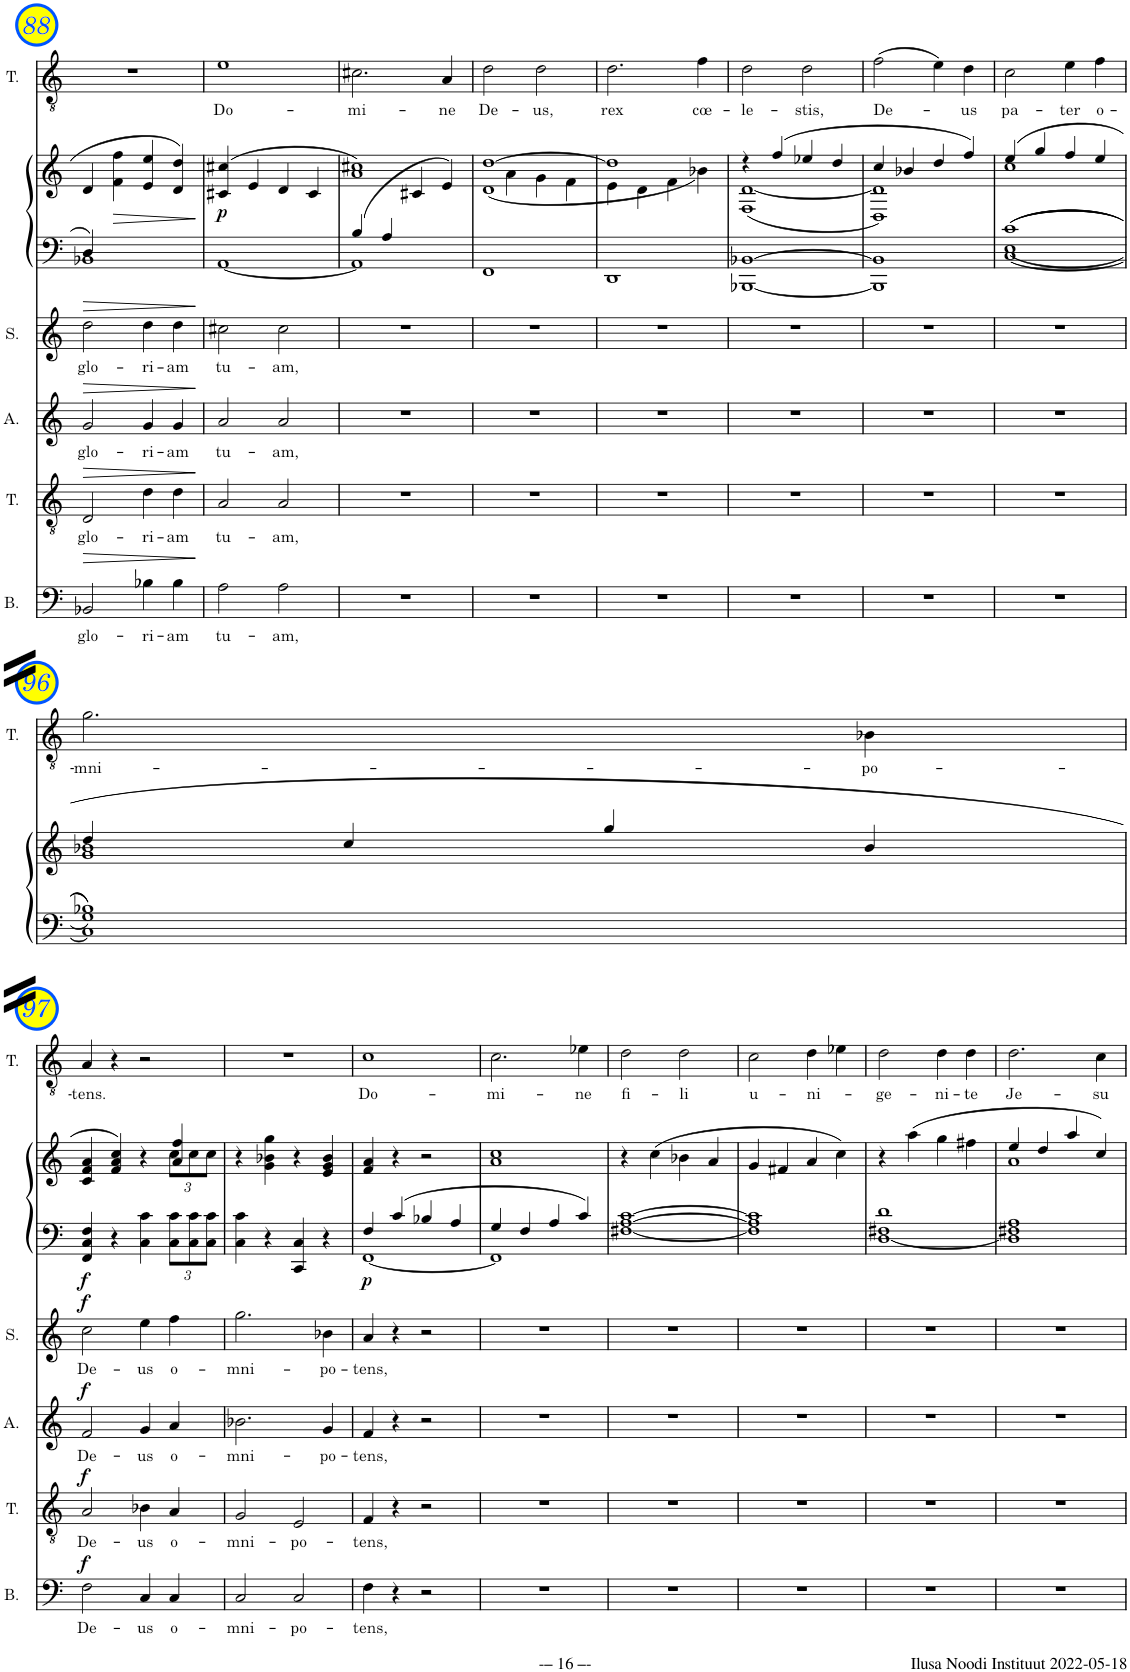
**kern	**text	**dynam	**kern	**text	**dynam	**kern	**text	**dynam	**kern	**text	**dynam	**kern	**kern	**dynam	**kern	**text
*part6	*part6	*part6	*part5	*part5	*part5	*part4	*part4	*part4	*part3	*part3	*part3	*part2	*part2	*part2	*part1	*part1
*staff7	*staff7	*staff7	*staff6	*staff6	*staff6	*staff5	*staff5	*staff5	*staff4	*staff4	*staff4	*staff3	*staff2	*staff2/3	*staff1	*staff1
*I"Bass	*	*	*I"Tenor	*	*	*I"Alto	*	*	*I"Soprano	*	*	*I"Piano	*	*	*I"Tenor	*
*I'B.	*	*	*I'T.	*	*	*I'A.	*	*	*I'S.	*	*	*I'Pno	*	*	*I'T.	*
!!LO:PB:g=z
*clefF4	*	*	*clefGv2	*	*	*clefG2	*	*	*clefG2	*	*	*clefF4	*clefG2	*	*clefGv2	*
*k[]	*	*	*k[]	*	*	*k[]	*	*	*k[]	*	*	*k[]	*k[]	*	*k[]	*
*M2/2	*	*	*M2/2	*	*	*M2/2	*	*	*M2/2	*	*	*M2/2	*M2/2	*	*M2/2	*
*met(c|)	*	*	*met(c|)	*	*	*met(c|)	*	*	*met(c|)	*	*	*met(c|)	*met(c|)	*	*met(c|)	*
=88	=88	=88	=88	=88	=88	=88	=88	=88	=88	=88	=88	=88	=88	=88	=88	=88
!	!LO:LY:b	!LO:HP:b	!	!LO:LY:b	!LO:HP:b	!	!LO:LY:b	!LO:HP:b	!	!LO:LY:b	!LO:HP:b	!	!	!	!	!
*	*	*	*	*	*	*	*	*	*	*	*	*^	*	*	*	*
2BB-X/	glo-	>	2D/	glo-	>	2g/	glo-	>	2dd\	glo-	>	4D/	1BB-X	4d/	.	1r	.
!	!	!	!	!	!	!	!	!	!	!	!	!	!	!	!LO:HP:b	!	!
.	.	.	.	.	.	.	.	.	.	.	.	4ryy	.	4f\ 4ff\	>	.	.
!	!LO:LY:b	!	!	!LO:LY:b	!	!	!LO:LY:b	!	!	!LO:LY:b	!	!	!	!	!	!	!
4B-X\	-ri-	.	4d\	-ri-	.	4g/	-ri-	.	4dd\	-ri-	.	2ryy	.	4e/ 4ee/	.	.	.
!	!LO:LY:b	!	!	!LO:LY:b	!	!	!LO:LY:b	!	!	!LO:LY:b	!	!	!	!	!	!	!
4B-\	-am	.	4d\	-am	.	4g/	-am	.	4dd\	-am	.	.	.	4d/ 4dd/	.	.	.
*	*	*	*	*	*	*	*	*	*	*	*	*v	*v	*	*	*	*
.	.	]	.	.	]	.	.	]	.	.	]	.	.	]	.	.
=89	=89	=89	=89	=89	=89	=89	=89	=89	=89	=89	=89	=89	=89	=89	=89	=89
!	!LO:LY:b	!	!	!LO:LY:b	!	!	!LO:LY:b	!	!	!LO:LY:b	!	!	!	!LO:DY:b	!	!LO:LY:b
*	*	*	*	*	*	*	*	*	*	*	*	*^	*	*	*	*
2A\	tu-	.	2A/	tu-	.	2a/	tu-	.	2cc#X\	tu-	.	1ryy	[1AA	(>4c#X/ 4cc#X/	p	1e	Do-
.	.	.	.	.	.	.	.	.	.	.	.	.	.	4e/	.	.	.
!	!LO:LY:b	!	!	!LO:LY:b	!	!	!LO:LY:b	!	!	!LO:LY:b	!	!	!	!	!	!	!
2A\	-am,	.	2A/	-am,	.	2a/	-am,	.	2cc#\	-am,	.	.	.	4d/	.	.	.
.	.	.	.	.	.	.	.	.	.	.	.	.	.	4c#/	.	.	.
=90	=90	=90	=90	=90	=90	=90	=90	=90	=90	=90	=90	=90	=90	=90	=90	=90	=90
*	*	*	*	*	*	*	*	*	*	*	*	*	*	*^	*	*	*
!	!	!	!	!	!	!	!	!	!	!	!	!	!	!	!	!	!	!LO:LY:b
1r	.	.	1r	.	.	1r	.	.	1r	.	.	(4B/	1AA]	1a 1cc#X)	2ryy	.	2.c#X\	-mi-
.	.	.	.	.	.	.	.	.	.	.	.	4A/	.	.	.	.	.	.
.	.	.	.	.	.	.	.	.	.	.	.	2ryy	.	.	4c#X/	.	.	.
!	!	!	!	!	!	!	!	!	!	!	!	!	!	!	!	!	!	!LO:LY:b
.	.	.	.	.	.	.	.	.	.	.	.	.	.	.	4e/)	.	4A/	-ne
*	*	*	*	*	*	*	*	*	*	*	*	*v	*v	*	*	*	*	*
=91	=91	=91	=91	=91	=91	=91	=91	=91	=91	=91	=91	=91	=91	=91	=91	=91	=91
!	!	!	!	!	!	!	!	!	!	!	!	!	!	!	!	!	!LO:LY:b
1r	.	.	1r	.	.	1r	.	.	1r	.	.	1FF	(<1d [1dd	4ryy	.	2d\	De-
.	.	.	.	.	.	.	.	.	.	.	.	.	.	4a\	.	.	.
!	!	!	!	!	!	!	!	!	!	!	!	!	!	!	!	!	!LO:LY:b
.	.	.	.	.	.	.	.	.	.	.	.	.	.	4g\	.	2d\	-us,
.	.	.	.	.	.	.	.	.	.	.	.	.	.	4f\	.	.	.
=92	=92	=92	=92	=92	=92	=92	=92	=92	=92	=92	=92	=92	=92	=92	=92	=92	=92
!	!	!	!	!	!	!	!	!	!	!	!	!	!	!	!	!	!LO:LY:b
1r	.	.	1r	.	.	1r	.	.	1r	.	.	1DD	1dd]	4e\	.	2.d\	rex
.	.	.	.	.	.	.	.	.	.	.	.	.	.	4d\	.	.	.
.	.	.	.	.	.	.	.	.	.	.	.	.	.	4f\	.	.	.
!	!	!	!	!	!	!	!	!	!	!	!	!	!	!	!	!	!LO:LY:b
.	.	.	.	.	.	.	.	.	.	.	.	.	.	4b-X\)	.	4f\	cœ-
=93	=93	=93	=93	=93	=93	=93	=93	=93	=93	=93	=93	=93	=93	=93	=93	=93	=93
!	!	!	!	!	!	!	!	!	!	!	!	!	!	!	!	!	!LO:LY:b
1r	.	.	1r	.	.	1r	.	.	1r	.	.	[1BBB-X [1BB-X	4r	(1F [1d	.	2d\	-le-
.	.	.	.	.	.	.	.	.	.	.	.	.	(4ff/	.	.	.	.
!	!	!	!	!	!	!	!	!	!	!	!	!	!	!	!	!	!LO:LY:b
.	.	.	.	.	.	.	.	.	.	.	.	.	4ee-X/	.	.	2d\	-stis,
.	.	.	.	.	.	.	.	.	.	.	.	.	4dd/	.	.	.	.
=94	=94	=94	=94	=94	=94	=94	=94	=94	=94	=94	=94	=94	=94	=94	=94	=94	=94
!	!	!	!	!	!	!	!	!	!	!	!	!	!	!	!	!	!LO:LY:b
1r	.	.	1r	.	.	1r	.	.	1r	.	.	1BBB-] 1BB-]	4cc/	1D 1d])	.	(2f\	De-
.	.	.	.	.	.	.	.	.	.	.	.	.	4b-X/	.	.	.	.
.	.	.	.	.	.	.	.	.	.	.	.	.	4dd/	.	.	4e\)	.
!	!	!	!	!	!	!	!	!	!	!	!	!	!	!	!	!	!LO:LY:b
.	.	.	.	.	.	.	.	.	.	.	.	.	4ff/)	.	.	4d\	-us
=95	=95	=95	=95	=95	=95	=95	=95	=95	=95	=95	=95	=95	=95	=95	=95	=95	=95
*	*	*	*	*	*	*	*	*	*	*	*	*^	*	*	*	*	*
*	*	*	*	*	*	*	*	*	*	*	*	*	*^	*	*	*	*	*
!	!	!	!	!	!	!	!	!	!	!	!	!	!	!	!	!	!	!	!LO:LY:b
1r	.	.	1r	.	.	1r	.	.	1r	.	.	1c	1E	[<1C	(4ee/	1cc	.	2c\	pa-
.	.	.	.	.	.	.	.	.	.	.	.	.	.	.	4gg/	.	.	.	.
!	!	!	!	!	!	!	!	!	!	!	!	!	!	!	!	!	!	!	!LO:LY:b
.	.	.	.	.	.	.	.	.	.	.	.	.	.	.	4ff/	.	.	4e\	-ter
!	!	!	!	!	!	!	!	!	!	!	!	!	!	!	!	!	!	!	!LO:LY:b
.	.	.	.	.	.	.	.	.	.	.	.	.	.	.	4ee/	.	.	4f\	o-
!!LO:LB:g=z
=96	=96	=96	=96	=96	=96	=96	=96	=96	=96	=96	=96	=96	=96	=96	=96	=96	=96	=96	=96
!	!	!	!	!	!	!	!	!	!	!	!	!	!	!	!	!	!	!	!LO:LY:b
1r	.	.	1r	.	.	1r	.	.	1r	.	.	1B-X	1G	1C]	4dd/	1g 1b-X	.	2.g\	-mni-
.	.	.	.	.	.	.	.	.	.	.	.	.	.	.	4cc/	.	.	.	.
.	.	.	.	.	.	.	.	.	.	.	.	.	.	.	4gg/	.	.	.	.
!	!	!	!	!	!	!	!	!	!	!	!	!	!	!	!	!	!	!	!LO:LY:b
.	.	.	.	.	.	.	.	.	.	.	.	.	.	.	4b-/	.	.	4B-X\	-po-
*	*	*	*	*	*	*	*	*	*	*	*	*v	*v	*v	*	*	*	*	*
!!LO:LB:g=z
=97	=97	=97	=97	=97	=97	=97	=97	=97	=97	=97	=97	=97	=97	=97	=97	=97	=97
!	!LO:LY:b	!LO:DY:a	!	!LO:LY:b	!LO:DY:a	!	!LO:LY:b	!LO:DY:a	!	!LO:LY:b	!LO:DY:a	!	!	!	!LO:DY:b=2	!	!LO:LY:b
2F\	De-	f	2A/	De-	f	2f/	De-	f	2cc\	De-	f	4FF/ 4C/ 4F/	4c/ 4f/ 4a/	2.ryy	f	4A/	-tens.
.	.	.	.	.	.	.	.	.	.	.	.	4r	4f/ 4a/ 4cc/)	.	.	4r	.
!	!LO:LY:b	!	!	!LO:LY:b	!	!	!LO:LY:b	!	!	!LO:LY:b	!	!	!	!	!	!	!
4C/	-us	.	4B-X\	-us	.	4g/	-us	.	4ee\	-us	.	4C\ 4c\	4r	.	.	2r	.
!	!LO:LY:b	!	!	!LO:LY:b	!	!	!LO:LY:b	!	!	!LO:LY:b	!	!	!	!	!	!	!
*	*	*	*	*	*	*	*	*	*	*	*	*Xbrackettup	*	*Xbrackettup	*	*	*
4C/	o-	.	4A/	o-	.	4a/	o-	.	4ff\	o-	.	12C\ 12c\L	4a/ 4ff/	12cc\L	.	.	.
.	.	.	.	.	.	.	.	.	.	.	.	12C\ 12c\	.	12cc\	.	.	.
.	.	.	.	.	.	.	.	.	.	.	.	12C\ 12c\J	.	12cc\J	.	.	.
=98	=98	=98	=98	=98	=98	=98	=98	=98	=98	=98	=98	=98	=98	=98	=98	=98	=98
!	!LO:LY:b	!	!	!LO:LY:b	!	!	!LO:LY:b	!	!	!LO:LY:b	!	!	!	!	!	!	!
*	*	*	*	*	*	*	*	*	*	*	*	*	*v	*v	*	*	*
2C/	-mni-	.	2G/	-mni-	.	2.b-X\	-mni-	.	2.gg\	-mni-	.	4C\ 4c\	4r	.	1r	.
.	.	.	.	.	.	.	.	.	.	.	.	4r	4g\ 4b-X\ 4gg\	.	.	.
!	!LO:LY:b	!	!	!LO:LY:b	!	!	!	!	!	!	!	!	!	!	!	!
2C/	-po-	.	2E/	-po-	.	.	.	.	.	.	.	4CC/ 4C/	4r	.	.	.
!	!	!	!	!	!	!	!LO:LY:b	!	!	!LO:LY:b	!	!	!	!	!	!
.	.	.	.	.	.	4g/	-po-	.	4b-X\	-po-	.	4r	4e/ 4g/ 4b-/	.	.	.
=99	=99	=99	=99	=99	=99	=99	=99	=99	=99	=99	=99	=99	=99	=99	=99	=99
!	!LO:LY:b	!	!	!LO:LY:b	!	!	!LO:LY:b	!	!	!LO:LY:b	!	!	!	!LO:DY:b=2	!	!LO:LY:b
*	*	*	*	*	*	*	*	*	*	*	*	*^	*	*	*	*
4F\	-tens,	.	4F/	-tens,	.	4f/	-tens,	.	4a/	-tens,	.	4F/	[1FF	4f/ 4a/	p	1c	Do-
4r	.	.	4r	.	.	4r	.	.	4r	.	.	4c/	.	4r	.	.	.
2r	.	.	2r	.	.	2r	.	.	2r	.	.	4B-X/	.	2r	.	.	.
.	.	.	.	.	.	.	.	.	.	.	.	4A/	.	.	.	.	.
=100	=100	=100	=100	=100	=100	=100	=100	=100	=100	=100	=100	=100	=100	=100	=100	=100	=100
!	!	!	!	!	!	!	!	!	!	!	!	!	!	!	!	!	!LO:LY:b
1r	.	.	1r	.	.	1r	.	.	1r	.	.	4G/	1FF]	1a 1cc	.	2.c\	-mi-
.	.	.	.	.	.	.	.	.	.	.	.	4F/	.	.	.	.	.
.	.	.	.	.	.	.	.	.	.	.	.	4A/	.	.	.	.	.
!	!	!	!	!	!	!	!	!	!	!	!	!	!	!	!	!	!LO:LY:b
.	.	.	.	.	.	.	.	.	.	.	.	4c/	.	.	.	4e-X\	-ne
*	*	*	*	*	*	*	*	*	*	*	*	*v	*v	*	*	*	*
=101	=101	=101	=101	=101	=101	=101	=101	=101	=101	=101	=101	=101	=101	=101	=101	=101
!	!	!	!	!	!	!	!	!	!	!	!	!	!	!	!	!LO:LY:b
1r	.	.	1r	.	.	1r	.	.	1r	.	.	[1F#X [1A [1c	4r	.	2d\	fi-
.	.	.	.	.	.	.	.	.	.	.	.	.	(4cc\	.	.	.
!	!	!	!	!	!	!	!	!	!	!	!	!	!	!	!	!LO:LY:b
.	.	.	.	.	.	.	.	.	.	.	.	.	4b-X\	.	2d\	-li
.	.	.	.	.	.	.	.	.	.	.	.	.	4a/	.	.	.
=102	=102	=102	=102	=102	=102	=102	=102	=102	=102	=102	=102	=102	=102	=102	=102	=102
!	!	!	!	!	!	!	!	!	!	!	!	!	!	!	!	!LO:LY:b
1r	.	.	1r	.	.	1r	.	.	1r	.	.	1F#] 1A] 1c]	4g/	.	2c\	u-
.	.	.	.	.	.	.	.	.	.	.	.	.	4f#X/	.	.	.
!	!	!	!	!	!	!	!	!	!	!	!	!	!	!	!	!LO:LY:b
.	.	.	.	.	.	.	.	.	.	.	.	.	4a/	.	4d\	-ni-
.	.	.	.	.	.	.	.	.	.	.	.	.	4cc\)	.	4e-X\	.
=103	=103	=103	=103	=103	=103	=103	=103	=103	=103	=103	=103	=103	=103	=103	=103	=103
!	!	!	!	!	!	!	!	!	!	!	!	!	!	!	!	!LO:LY:b
1r	.	.	1r	.	.	1r	.	.	1r	.	.	[1D 1F#X 1d	4r	.	2d\	-ge-
.	.	.	.	.	.	.	.	.	.	.	.	.	(4aa\	.	.	.
!	!	!	!	!	!	!	!	!	!	!	!	!	!	!	!	!LO:LY:b
.	.	.	.	.	.	.	.	.	.	.	.	.	4gg\	.	4d\	-ni-
!	!	!	!	!	!	!	!	!	!	!	!	!	!	!	!	!LO:LY:b
.	.	.	.	.	.	.	.	.	.	.	.	.	4ff#X\	.	4d\	-te
=104	=104	=104	=104	=104	=104	=104	=104	=104	=104	=104	=104	=104	=104	=104	=104	=104
*	*	*	*	*	*	*	*	*	*	*	*	*	*^	*	*	*
!	!	!	!	!	!	!	!	!	!	!	!	!	!	!	!	!	!LO:LY:b
1r	.	.	1r	.	.	1r	.	.	1r	.	.	1D] 1F#X 1A	4ee/	1a	.	2.d\	Je-
.	.	.	.	.	.	.	.	.	.	.	.	.	4dd/	.	.	.	.
.	.	.	.	.	.	.	.	.	.	.	.	.	4aa/	.	.	.	.
!	!	!	!	!	!	!	!	!	!	!	!	!	!	!	!	!	!LO:LY:b
.	.	.	.	.	.	.	.	.	.	.	.	.	4cc/)	.	.	4c\	-su
*	*	*	*	*	*	*	*	*	*	*	*	*	*v	*v	*	*	*
=	=	=	=	=	=	=	=	=	=	=	=	=	=	=	=	=
*-	*-	*-	*-	*-	*-	*-	*-	*-	*-	*-	*-	*-	*-	*-	*-	*-
